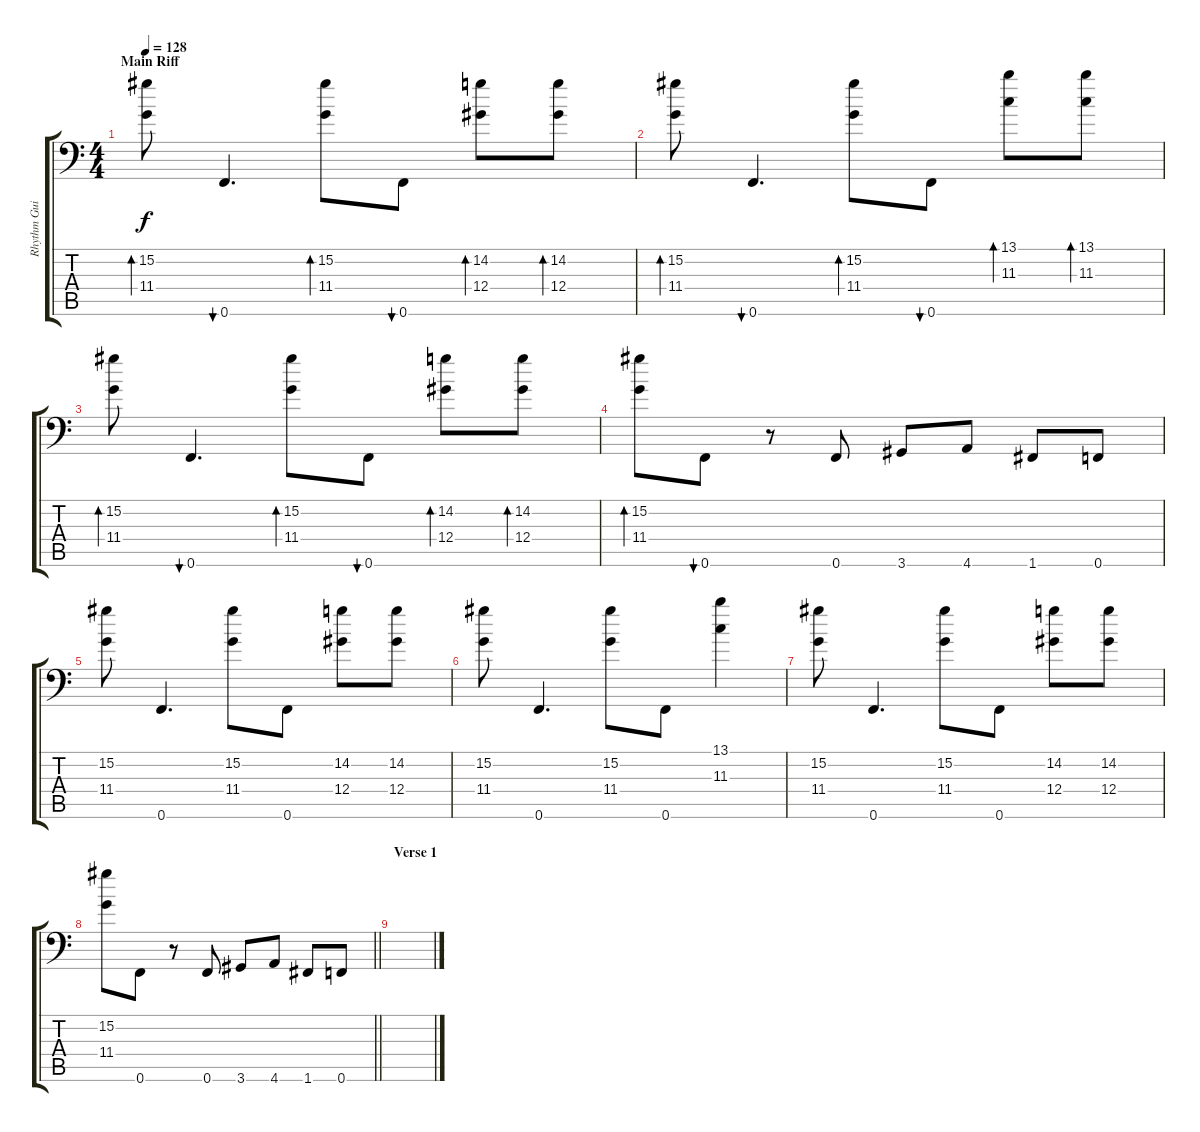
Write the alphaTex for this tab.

\track ("Rhythm Guitar" "Rhythm Gui") {instrument distortionguitar}
\staff {score tabs}
\tuning (Bb3 F3 Db3 Ab2 Eb2 F1) {hide}
\ts (4 4)
\section ("" "Main Riff")
\tempo 128
\clef f4
\ks c
(15.2 11.4).8{bd 30 dy f} 0.6.4{d bu 30} (15.2 11.4).8{bd 30} 0.6.8{bu 30} (14.2 12.4).8{bd 30} (14.2 12.4).8{bd 30} |
(15.2 11.4).8{bd 30} 0.6.4{d bu 30} (15.2 11.4).8{bd 30} 0.6.8{bu 30} (13.1 11.3).8{bd 30} (13.1 11.3).8{bd 30} |
(15.2 11.4).8{bd 30} 0.6.4{d bu 30} (15.2 11.4).8{bd 30} 0.6.8{bu 30} (14.2 12.4).8{bd 30} (14.2 12.4).8{bd 30} |
(15.2 11.4).8{bd 30} 0.6.8{bu 30} r.8 0.6.8 3.6.8 4.6.8 1.6.8 0.6.8 |
(15.2 11.4).8 0.6.4{d} (15.2 11.4).8 0.6.8 (14.2 12.4).8 (14.2 12.4).8 |
(15.2 11.4).8 0.6.4{d} (15.2 11.4).8 0.6.8 (13.1 11.3).4 |
(15.2 11.4).8 0.6.4{d} (15.2 11.4).8 0.6.8 (14.2 12.4).8 (14.2 12.4).8 |
\barLineRight lightlight
(15.2 11.4).8 0.6.8 r.8 0.6.8 3.6.8 4.6.8 1.6.8 0.6.8 |
\section ("" "Verse 1")
